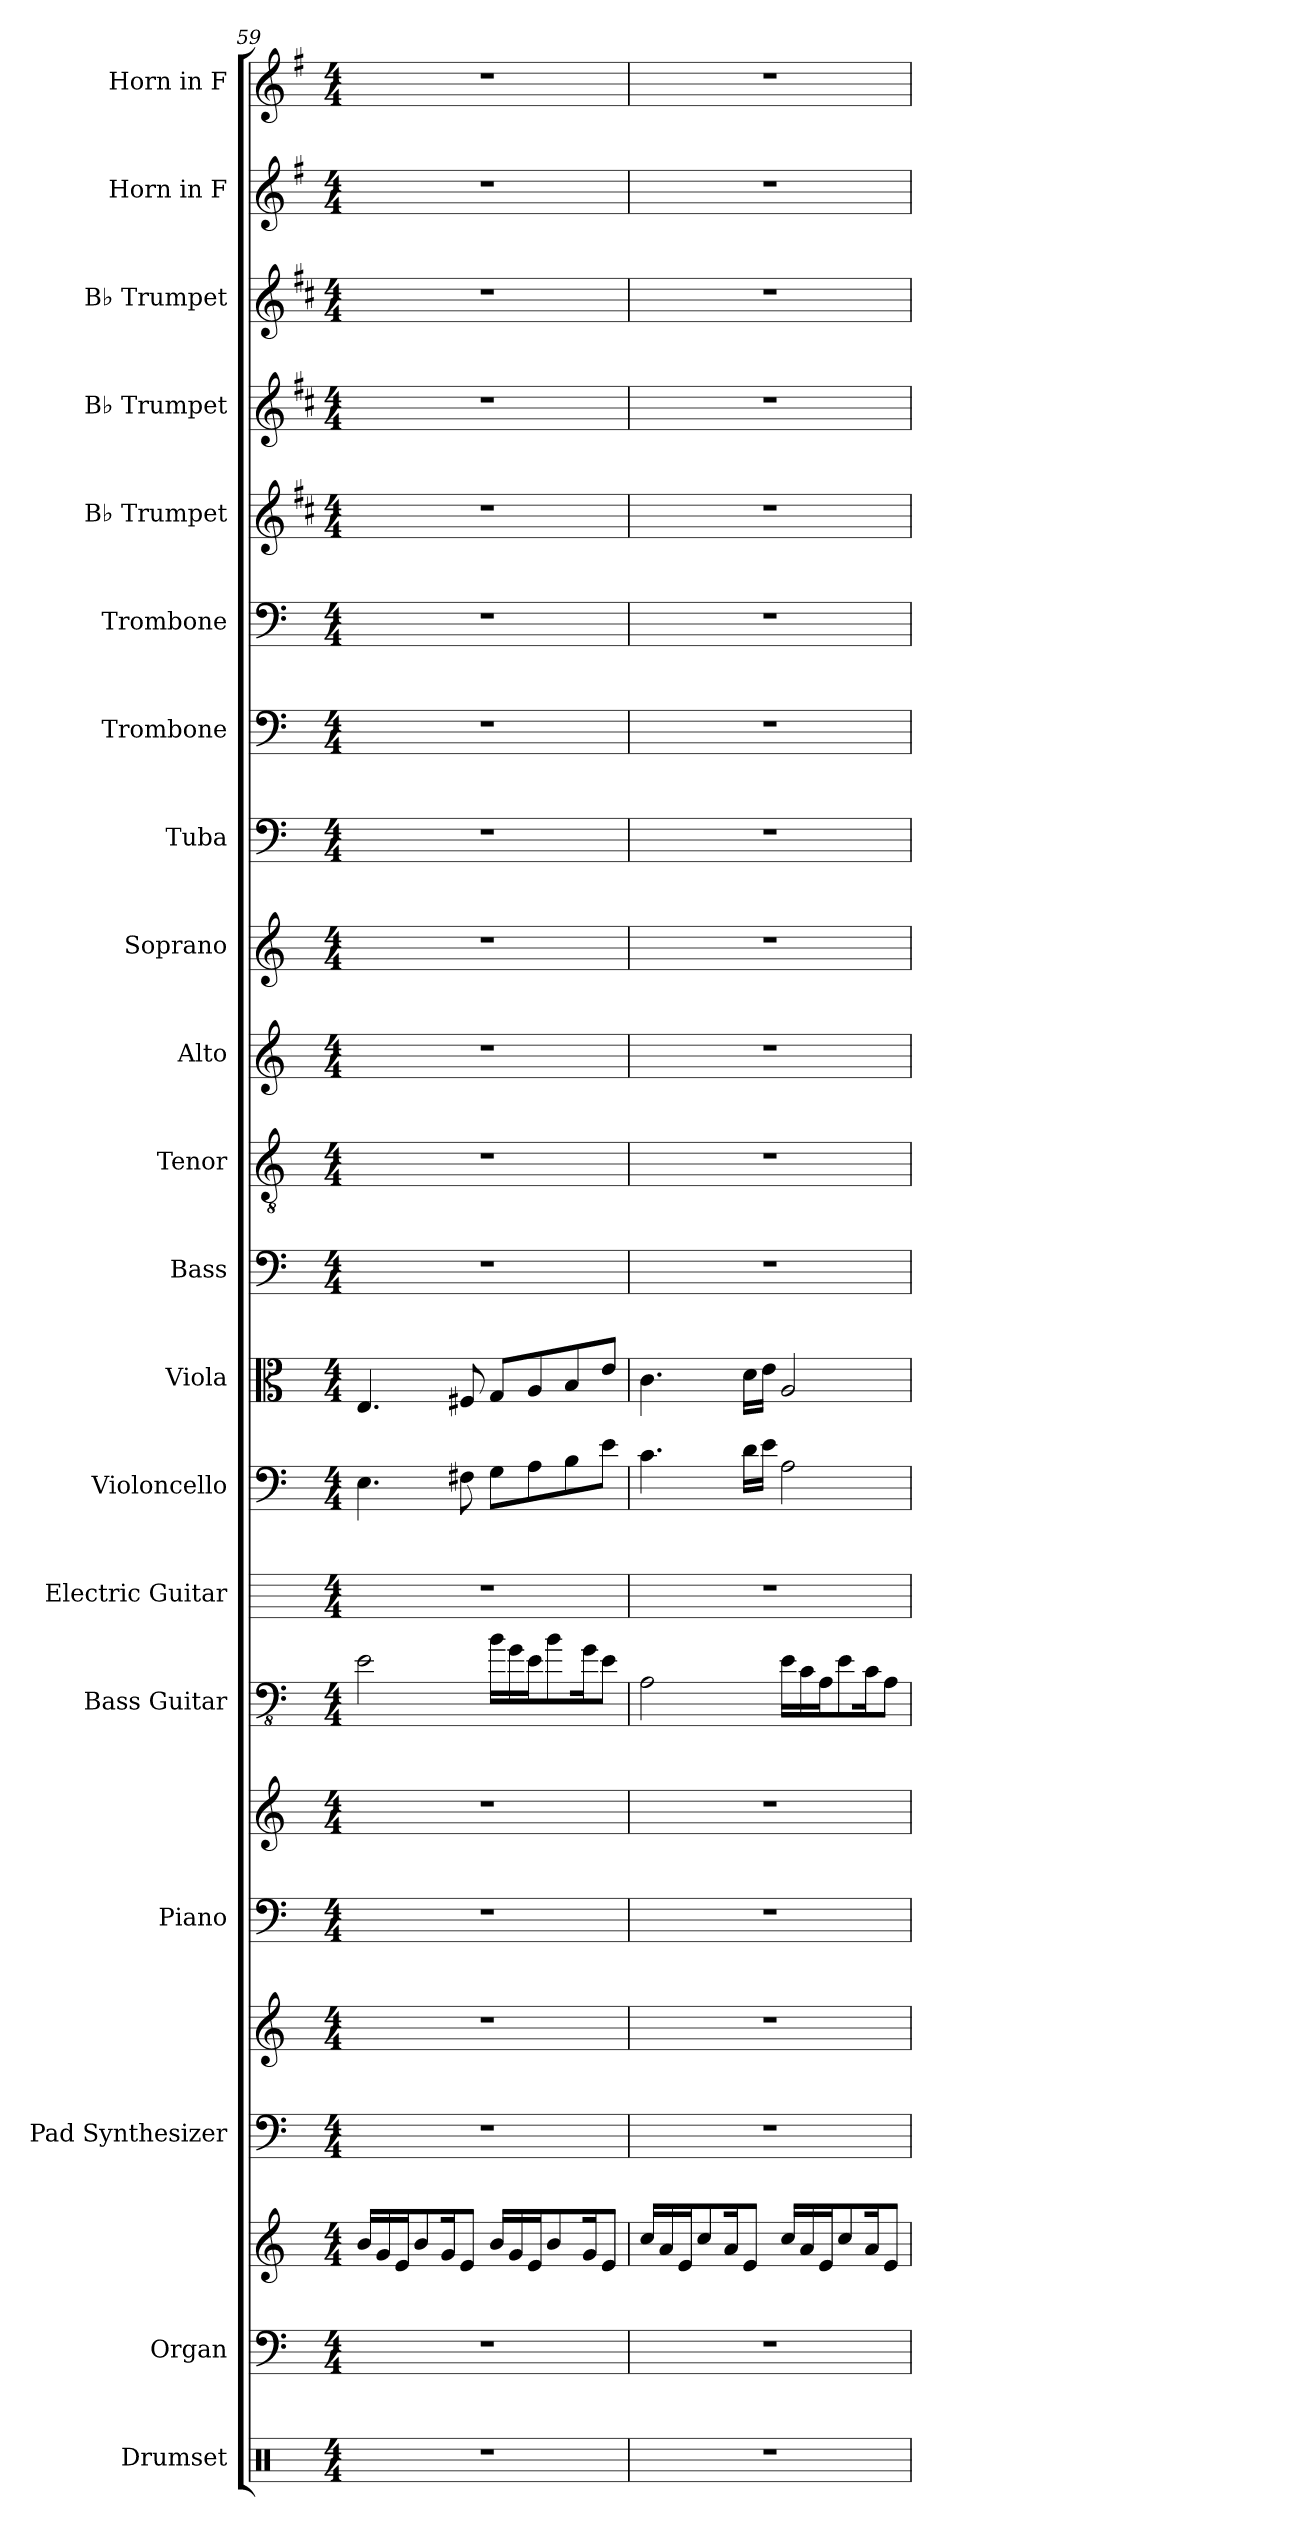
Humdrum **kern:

**kern	**kern	**kern	**kern	**kern	**kern	**kern	**kern	**kern	**kern	**kern	**kern	**kern	**kern	**kern	**kern	**kern	**kern	**kern	**kern	**kern	**kern	**kern
*part20	*part19	*part19	*part18	*part18	*part17	*part17	*part16	*part15	*part14	*part13	*part12	*part11	*part10	*part9	*part8	*part7	*part6	*part5	*part4	*part3	*part2	*part1
*staff23	*staff22	*staff21	*staff20	*staff19	*staff18	*staff17	*staff16	*staff15	*staff14	*staff13	*staff12	*staff11	*staff10	*staff9	*staff8	*staff7	*staff6	*staff5	*staff4	*staff3	*staff2	*staff1
*I"Drumset	*I"Organ	*	*I"Pad Synthesizer	*	*I"Piano	*	*I"Bass Guitar	*I"Electric Guitar	*I"Violoncello	*I"Viola	*I"Bass	*I"Tenor	*I"Alto	*I"Soprano	*I"Tuba	*I"Trombone	*I"Trombone	*I"B♭ Trumpet	*I"B♭ Trumpet	*I"B♭ Trumpet	*I"Horn in F	*I"Horn in F
*I'Drs.	*I'Org.	*	*I'Synth.	*	*I'Pno.	*	*I'B. Guit.	*I'El. Guit.	*I'Vc.	*I'Vla.	*I'B.	*I'T.	*I'A.	*I'S.	*I'Tba.	*I'Tbn.	*I'Tbn.	*I'B♭ Tpt.	*I'B♭ Tpt.	*I'B♭ Tpt.	*	*
!!LO:PB:g=z
*clefX	*clefF4	*clefG2	*clefF4	*clefG2	*clefF4	*clefG2	*clefFv4	*	*clefF4	*clefC3	*clefF4	*clefGv2	*clefG2	*clefG2	*clefF4	*clefF4	*clefF4	*clefG2	*clefG2	*clefG2	*clefG2	*clefG2
*	*	*	*	*	*	*	*	*	*	*	*	*	*	*	*	*	*	*ITrd1c2	*ITrd1c2	*ITrd1c2	*ITrd4c7	*ITrd4c7
*k[]	*k[]	*k[]	*k[]	*k[]	*k[]	*k[]	*k[]	*k[]	*k[]	*k[]	*k[]	*k[]	*k[]	*k[]	*k[]	*k[]	*k[]	*k[]	*k[]	*k[]	*k[]	*k[]
*M4/4	*M4/4	*M4/4	*M4/4	*M4/4	*M4/4	*M4/4	*M4/4	*M4/4	*M4/4	*M4/4	*M4/4	*M4/4	*M4/4	*M4/4	*M4/4	*M4/4	*M4/4	*M4/4	*M4/4	*M4/4	*M4/4	*M4/4
=59	=59	=59	=59	=59	=59	=59	=59	=59	=59	=59	=59	=59	=59	=59	=59	=59	=59	=59	=59	=59	=59	=59
1r	1r	16b/LL	1r	1r	1r	1r	2E\	1r	4.E\	4.E/	1r	1r	1r	1r	1r	1r	1r	1r	1r	1r	1r	1r
.	.	16g/	.	.	.	.	.	.	.	.	.	.	.	.	.	.	.	.	.	.	.	.
.	.	16e/J	.	.	.	.	.	.	.	.	.	.	.	.	.	.	.	.	.	.	.	.
.	.	8b/	.	.	.	.	.	.	.	.	.	.	.	.	.	.	.	.	.	.	.	.
.	.	16g/K	.	.	.	.	.	.	.	.	.	.	.	.	.	.	.	.	.	.	.	.
.	.	8e/J	.	.	.	.	.	.	8F#X\	8F#X/	.	.	.	.	.	.	.	.	.	.	.	.
.	.	16b/LL	.	.	.	.	16B\LL	.	8G\L	8G/L	.	.	.	.	.	.	.	.	.	.	.	.
.	.	16g/	.	.	.	.	16G\	.	.	.	.	.	.	.	.	.	.	.	.	.	.	.
.	.	16e/J	.	.	.	.	16E\J	.	8A\	8A/	.	.	.	.	.	.	.	.	.	.	.	.
.	.	8b/	.	.	.	.	8B\	.	.	.	.	.	.	.	.	.	.	.	.	.	.	.
.	.	.	.	.	.	.	.	.	8B\	8B/	.	.	.	.	.	.	.	.	.	.	.	.
.	.	16g/K	.	.	.	.	16G\K	.	.	.	.	.	.	.	.	.	.	.	.	.	.	.
.	.	8e/J	.	.	.	.	8E\J	.	8e\J	8e/J	.	.	.	.	.	.	.	.	.	.	.	.
=60	=60	=60	=60	=60	=60	=60	=60	=60	=60	=60	=60	=60	=60	=60	=60	=60	=60	=60	=60	=60	=60	=60
1r	1r	16cc/LL	1r	1r	1r	1r	2AA\	1r	4.c\	4.c\	1r	1r	1r	1r	1r	1r	1r	1r	1r	1r	1r	1r
.	.	16a/	.	.	.	.	.	.	.	.	.	.	.	.	.	.	.	.	.	.	.	.
.	.	16e/J	.	.	.	.	.	.	.	.	.	.	.	.	.	.	.	.	.	.	.	.
.	.	8cc/	.	.	.	.	.	.	.	.	.	.	.	.	.	.	.	.	.	.	.	.
.	.	16a/K	.	.	.	.	.	.	.	.	.	.	.	.	.	.	.	.	.	.	.	.
.	.	8e/J	.	.	.	.	.	.	16d\LL	16d\LL	.	.	.	.	.	.	.	.	.	.	.	.
.	.	.	.	.	.	.	.	.	16e\JJ	16e\JJ	.	.	.	.	.	.	.	.	.	.	.	.
.	.	16cc/LL	.	.	.	.	16E\LL	.	2A\	2A/	.	.	.	.	.	.	.	.	.	.	.	.
.	.	16a/	.	.	.	.	16C\	.	.	.	.	.	.	.	.	.	.	.	.	.	.	.
.	.	16e/J	.	.	.	.	16AA\J	.	.	.	.	.	.	.	.	.	.	.	.	.	.	.
.	.	8cc/	.	.	.	.	8E\	.	.	.	.	.	.	.	.	.	.	.	.	.	.	.
.	.	16a/K	.	.	.	.	16C\K	.	.	.	.	.	.	.	.	.	.	.	.	.	.	.
.	.	8e/J	.	.	.	.	8AA\J	.	.	.	.	.	.	.	.	.	.	.	.	.	.	.
=	=	=	=	=	=	=	=	=	=	=	=	=	=	=	=	=	=	=	=	=	=	=
*-	*-	*-	*-	*-	*-	*-	*-	*-	*-	*-	*-	*-	*-	*-	*-	*-	*-	*-	*-	*-	*-	*-
